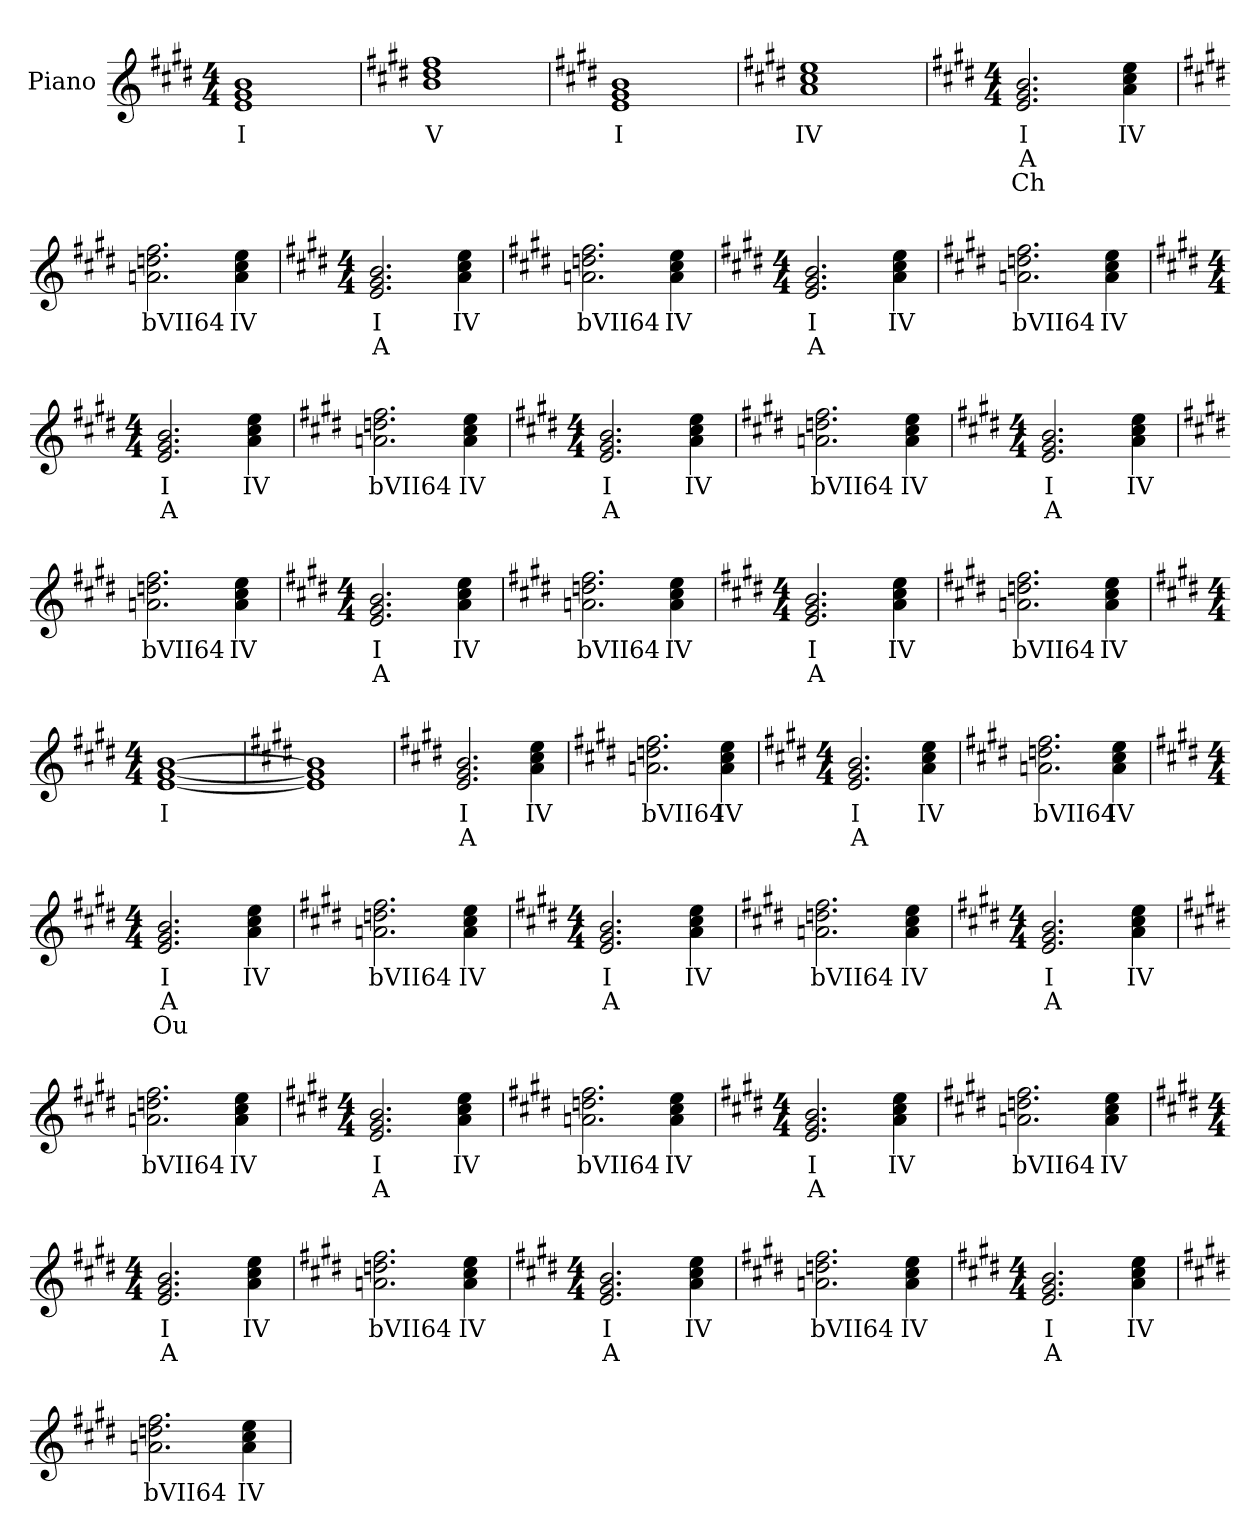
**kern	**text	**text	**text
*part1	*part1	*part1	*part1
*staff1	*staff1	*staff1	*staff1
*I"Piano	*	*	*
*I'Pno	*	*	*
*k[f#c#g#d#]	*	*	*
*E:	*	*	*
*M4/4	*	*	*
=	=	=	=
1e 1g# 1b	I	.	.
=	=	=	=
*k[f#c#g#d#]	*	*	*
*E:	*	*	*
1b 1dd# 1ff#	V	.	.
=	=	=	=
*k[f#c#g#d#]	*	*	*
*E:	*	*	*
1e 1g# 1b	I	.	.
=	=	=	=
*k[f#c#g#d#]	*	*	*
*E:	*	*	*
1a 1cc# 1ee	IV	.	.
=	=	=	=
*k[f#c#g#d#]	*	*	*
*E:	*	*	*
*M4/4	*	*	*
2.e 2.g# 2.b	I	A	Ch
4a 4cc# 4ee	IV	.	.
=	=	=	=
*k[f#c#g#d#]	*	*	*
*E:	*	*	*
2.an 2.ddn 2.ff#	bVII64	.	.
4a 4cc# 4ee	IV	.	.
=	=	=	=
*k[f#c#g#d#]	*	*	*
*E:	*	*	*
*M4/4	*	*	*
2.e 2.g# 2.b	I	A	.
4a 4cc# 4ee	IV	.	.
=	=	=	=
*k[f#c#g#d#]	*	*	*
*E:	*	*	*
2.an 2.ddn 2.ff#	bVII64	.	.
4a 4cc# 4ee	IV	.	.
=	=	=	=
*k[f#c#g#d#]	*	*	*
*E:	*	*	*
*M4/4	*	*	*
2.e 2.g# 2.b	I	A	.
4a 4cc# 4ee	IV	.	.
=	=	=	=
*k[f#c#g#d#]	*	*	*
*E:	*	*	*
2.an 2.ddn 2.ff#	bVII64	.	.
4a 4cc# 4ee	IV	.	.
=	=	=	=
*k[f#c#g#d#]	*	*	*
*E:	*	*	*
*M4/4	*	*	*
2.e 2.g# 2.b	I	A	.
4a 4cc# 4ee	IV	.	.
=	=	=	=
*k[f#c#g#d#]	*	*	*
*E:	*	*	*
2.an 2.ddn 2.ff#	bVII64	.	.
4a 4cc# 4ee	IV	.	.
=	=	=	=
*k[f#c#g#d#]	*	*	*
*E:	*	*	*
*M4/4	*	*	*
2.e 2.g# 2.b	I	A	.
4a 4cc# 4ee	IV	.	.
=	=	=	=
*k[f#c#g#d#]	*	*	*
*E:	*	*	*
2.an 2.ddn 2.ff#	bVII64	.	.
4a 4cc# 4ee	IV	.	.
=	=	=	=
*k[f#c#g#d#]	*	*	*
*E:	*	*	*
*M4/4	*	*	*
2.e 2.g# 2.b	I	A	.
4a 4cc# 4ee	IV	.	.
=	=	=	=
*k[f#c#g#d#]	*	*	*
*E:	*	*	*
2.an 2.ddn 2.ff#	bVII64	.	.
4a 4cc# 4ee	IV	.	.
=	=	=	=
*k[f#c#g#d#]	*	*	*
*E:	*	*	*
*M4/4	*	*	*
2.e 2.g# 2.b	I	A	.
4a 4cc# 4ee	IV	.	.
=	=	=	=
*k[f#c#g#d#]	*	*	*
*E:	*	*	*
2.an 2.ddn 2.ff#	bVII64	.	.
4a 4cc# 4ee	IV	.	.
=	=	=	=
*k[f#c#g#d#]	*	*	*
*E:	*	*	*
*M4/4	*	*	*
2.e 2.g# 2.b	I	A	.
4a 4cc# 4ee	IV	.	.
=	=	=	=
*k[f#c#g#d#]	*	*	*
*E:	*	*	*
2.an 2.ddn 2.ff#	bVII64	.	.
4a 4cc# 4ee	IV	.	.
=	=	=	=
*k[f#c#g#d#]	*	*	*
*E:	*	*	*
*M4/4	*	*	*
[1e [1g# [1b	I	.	.
=	=	=	=
*k[f#c#g#d#]	*	*	*
*E:	*	*	*
1e] 1g#] 1b]	.	.	.
=	=	=	=
*k[f#c#g#d#]	*	*	*
*E:	*	*	*
2.e 2.g# 2.b	I	A	.
4a 4cc# 4ee	IV	.	.
=	=	=	=
*k[f#c#g#d#]	*	*	*
*E:	*	*	*
2.an 2.ddn 2.ff#	bVII64	.	.
4a 4cc# 4ee	IV	.	.
=	=	=	=
*k[f#c#g#d#]	*	*	*
*E:	*	*	*
*M4/4	*	*	*
2.e 2.g# 2.b	I	A	.
4a 4cc# 4ee	IV	.	.
=	=	=	=
*k[f#c#g#d#]	*	*	*
*E:	*	*	*
2.an 2.ddn 2.ff#	bVII64	.	.
4a 4cc# 4ee	IV	.	.
=	=	=	=
*k[f#c#g#d#]	*	*	*
*E:	*	*	*
*M4/4	*	*	*
2.e 2.g# 2.b	I	A	Ou
4a 4cc# 4ee	IV	.	.
=	=	=	=
*k[f#c#g#d#]	*	*	*
*E:	*	*	*
2.an 2.ddn 2.ff#	bVII64	.	.
4a 4cc# 4ee	IV	.	.
=	=	=	=
*k[f#c#g#d#]	*	*	*
*E:	*	*	*
*M4/4	*	*	*
2.e 2.g# 2.b	I	A	.
4a 4cc# 4ee	IV	.	.
=	=	=	=
*k[f#c#g#d#]	*	*	*
*E:	*	*	*
2.an 2.ddn 2.ff#	bVII64	.	.
4a 4cc# 4ee	IV	.	.
=	=	=	=
*k[f#c#g#d#]	*	*	*
*E:	*	*	*
*M4/4	*	*	*
2.e 2.g# 2.b	I	A	.
4a 4cc# 4ee	IV	.	.
=	=	=	=
*k[f#c#g#d#]	*	*	*
*E:	*	*	*
2.an 2.ddn 2.ff#	bVII64	.	.
4a 4cc# 4ee	IV	.	.
=	=	=	=
*k[f#c#g#d#]	*	*	*
*E:	*	*	*
*M4/4	*	*	*
2.e 2.g# 2.b	I	A	.
4a 4cc# 4ee	IV	.	.
=	=	=	=
*k[f#c#g#d#]	*	*	*
*E:	*	*	*
2.an 2.ddn 2.ff#	bVII64	.	.
4a 4cc# 4ee	IV	.	.
=	=	=	=
*k[f#c#g#d#]	*	*	*
*E:	*	*	*
*M4/4	*	*	*
2.e 2.g# 2.b	I	A	.
4a 4cc# 4ee	IV	.	.
=	=	=	=
*k[f#c#g#d#]	*	*	*
*E:	*	*	*
2.an 2.ddn 2.ff#	bVII64	.	.
4a 4cc# 4ee	IV	.	.
=	=	=	=
*k[f#c#g#d#]	*	*	*
*E:	*	*	*
*M4/4	*	*	*
2.e 2.g# 2.b	I	A	.
4a 4cc# 4ee	IV	.	.
=	=	=	=
*k[f#c#g#d#]	*	*	*
*E:	*	*	*
2.an 2.ddn 2.ff#	bVII64	.	.
4a 4cc# 4ee	IV	.	.
=	=	=	=
*k[f#c#g#d#]	*	*	*
*E:	*	*	*
*M4/4	*	*	*
2.e 2.g# 2.b	I	A	.
4a 4cc# 4ee	IV	.	.
=	=	=	=
*k[f#c#g#d#]	*	*	*
*E:	*	*	*
2.an 2.ddn 2.ff#	bVII64	.	.
4a 4cc# 4ee	IV	.	.
=	=	=	=
*k[f#c#g#d#]	*	*	*
*E:	*	*	*
*M4/4	*	*	*
2.e 2.g# 2.b	I	A	.
4a 4cc# 4ee	IV	.	.
=	=	=	=
*k[f#c#g#d#]	*	*	*
*E:	*	*	*
2.an 2.ddn 2.ff#	bVII64	.	.
4a 4cc# 4ee	IV	.	.
=	=	=	=
*-	*-	*-	*-
